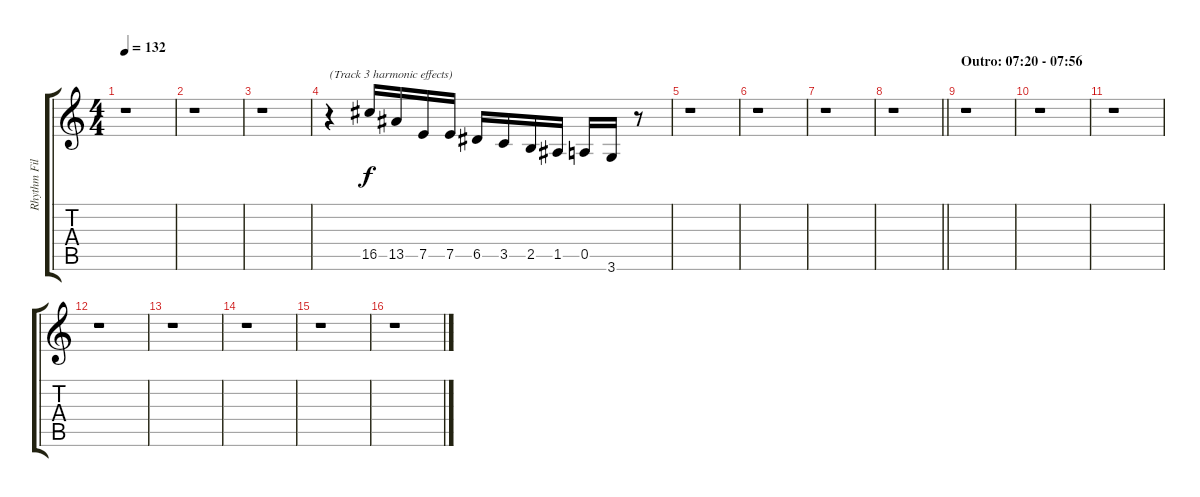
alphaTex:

\track ("Rhythm Fills 1 (Distortion)" "Rhythm Fil") {instrument distortionguitar}
\staff {score tabs}
\tuning (E4 B3 G3 D3 A2 E2) {hide}
\ts (4 4)
\tempo 132
\clef g2
\ks c
r.1{dy f} |
r.1 |
r.1 |
r.4{txt "(Track 3 harmonic effects)"} 16.5.16{instrument guitarharmonics} 13.5.16 7.5.16 7.5.16 6.5.16 3.5.16 2.5.16 1.5.16 0.5.16 3.6.16 r.8 |
r.1 |
r.1 |
r.1 |
\barLineRight lightlight
r.1 |
\section ("" "Outro: 07:20 - 07:56")
r.1 |
r.1 |
r.1 |
r.1 |
r.1 |
r.1 |
r.1 |
r.1
